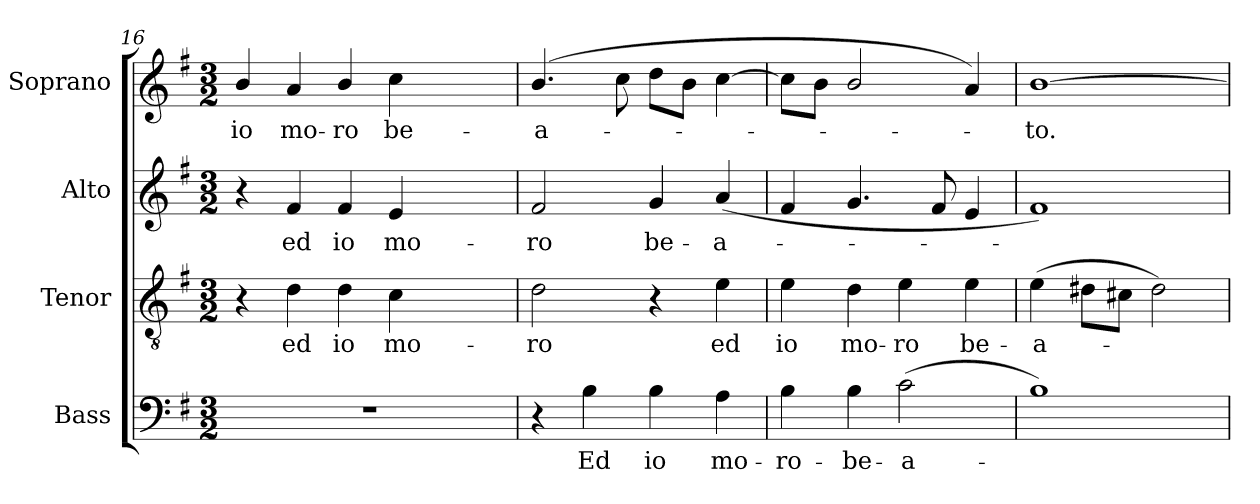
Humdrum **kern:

**kern	**text	**kern	**text	**kern	**text	**kern	**text
*part4	*part4	*part3	*part3	*part2	*part2	*part1	*part1
*staff4	*staff4	*staff3	*staff3	*staff2	*staff2	*staff1	*staff1
*I"Bass	*	*I"Tenor	*	*I"Alto	*	*I"Soprano	*
*I'B.	*	*I'T.	*	*I'A.	*	*I'S.	*
*clefF4	*	*clefGv2	*	*clefG2	*	*clefG2	*
*	*	*ITrd7c12	*	*	*	*	*
*k[f#]	*	*k[f#]	*	*k[f#]	*	*k[f#]	*
*G:	*	*G:	*	*G:	*	*G:	*
*M3/2	*	*M3/2	*	*M3/2	*	*M3/2	*
=16	=16	=16	=16	=16	=16	=16	=16
!	!	!	!	!	!	!	!LO:LY:b:color=#000000
1.r	.	4r	.	4r	.	4bi/	io
!	!	!	!LO:LY:b:color=#000000	!	!	!	!
!	!	!	!	!	!LO:LY:b:color=#000000	!	!
!	!	!	!	!	!	!	!LO:LY:b:color=#000000
.	.	4Di\	ed	4f#i/	ed	4ai/	mo-
!	!	!	!LO:LY:b:color=#000000	!	!	!	!
!	!	!	!	!	!LO:LY:b:color=#000000	!	!
!	!	!	!	!	!	!	!LO:LY:b:color=#000000
.	.	4Di\	io	4f#i/	io	4bi/	-ro
!	!	!	!LO:LY:b:color=#000000	!	!	!	!
!	!	!	!	!	!LO:LY:b:color=#000000	!	!
!	!	!	!	!	!	!	!LO:LY:b:color=#000000
.	.	4Ci\	mo-	4ei/	mo-	4cci\	be-
.	.	2ryy	.	2ryy	.	2ryy	.
=17	=17	=17	=17	=17	=17	=17	=17
!	!	!	!LO:LY:b:color=#000000	!	!	!	!
!	!	!	!	!	!LO:LY:b:color=#000000	!	!
!	!	!	!	!	!	!	!LO:LY:b:color=#000000
4r	.	2Di\	-ro	2f#i/	-ro	(4.bi/	-a-
!	!LO:LY:b:color=#000000	!	!	!	!	!	!
4Bi\	Ed	.	.	.	.	.	.
.	.	.	.	.	.	8cci\	.
!	!LO:LY:b:color=#000000	!	!	!	!	!	!
!	!	!	!	!	!LO:LY:b:color=#000000	!	!
4Bi\	io	4r	.	4gi/	be-	8ddi\L	.
.	.	.	.	.	.	8bi\J	.
!	!LO:LY:b:color=#000000	!	!	!	!	!	!
!	!	!	!LO:LY:b:color=#000000	!	!	!	!
!	!	!	!	!	!LO:LY:b:color=#000000	!	!
4Ai\	mo-	4Ei\	ed	(4ai/	-a-	[>4cci\	.
=18	=18	=18	=18	=18	=18	=18	=18
!	!LO:LY:b:color=#000000	!	!	!	!	!	!
!	!	!	!LO:LY:b:color=#000000	!	!	!	!
4Bi\	-ro-	4Ei\	io	4f#i/	.	8cci\L]	.
.	.	.	.	.	.	8bi\J	.
!	!LO:LY:b:color=#000000	!	!	!	!	!	!
!	!	!	!LO:LY:b:color=#000000	!	!	!	!
4Bi\	-be-	4Di\	mo-	4.gi/	.	2bi/	.
!	!LO:LY:b:color=#000000	!	!	!	!	!	!
!	!	!	!LO:LY:b:color=#000000	!	!	!	!
(2ci\	-a-	4Ei\	-ro	.	.	.	.
.	.	.	.	8f#i/	.	.	.
!	!	!	!LO:LY:b:color=#000000	!	!	!	!
.	.	4Ei\	be-	4ei/	.	4ai/)	.
=19	=19	=19	=19	=19	=19	=19	=19
!	!	!	!LO:LY:b:color=#000000	!	!	!	!
!	!	!	!	!	!	!	!LO:LY:b:color=#000000
1Bi)	.	(4Ei\	-a-	1f#i)	.	[<1bi	-to.
.	.	8D#Xi\L	.	.	.	.	.
.	.	8C#Xi\J	.	.	.	.	.
.	.	2D#i\)	.	.	.	.	.
=	=	=	=	=	=	=	=
*-	*-	*-	*-	*-	*-	*-	*-
